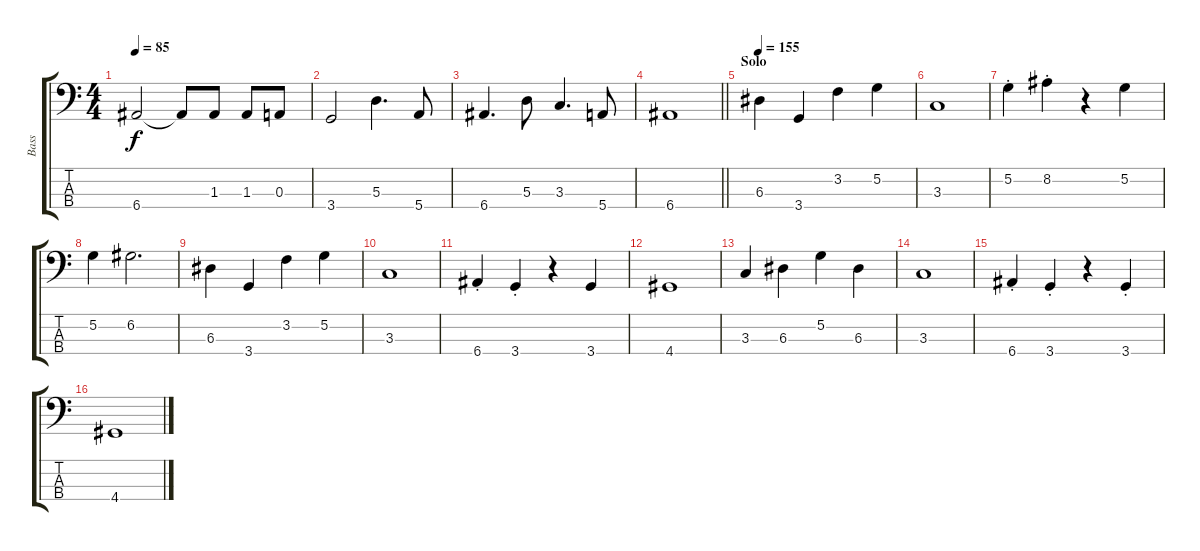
\track ("Bass" "Bass") {instrument electricbassfinger}
\staff {score tabs}
\tuning (G2 D2 A1 E1) {hide}
\ts (4 4)
\tempo 85
\clef f4
\ks c
6.4.2{dy f} 6.4{t}.8 1.3.8 1.3.8 0.3.8 |
3.4.2 5.3.4{d} 5.4.8 |
6.4.4{d} 5.3.8 3.3.4{d} 5.4.8 |
\barLineRight lightlight
6.4.1 |
\section ("" "Solo")
\tempo 155
6.3.4 3.4.4 3.2.4 5.2.4 |
3.3.1 |
5.2{st}.4 8.2{st}.4 r.4 5.2.4 |
5.2.4 6.2.2{d} |
6.3.4 3.4.4 3.2.4 5.2.4 |
3.3.1 |
6.4{st}.4 3.4{st}.4 r.4 3.4.4 |
4.4.1 |
3.3.4 6.3.4 5.2.4 6.3.4 |
3.3.1 |
6.4{st}.4 3.4{st}.4 r.4 3.4{st}.4 |
4.4.1
